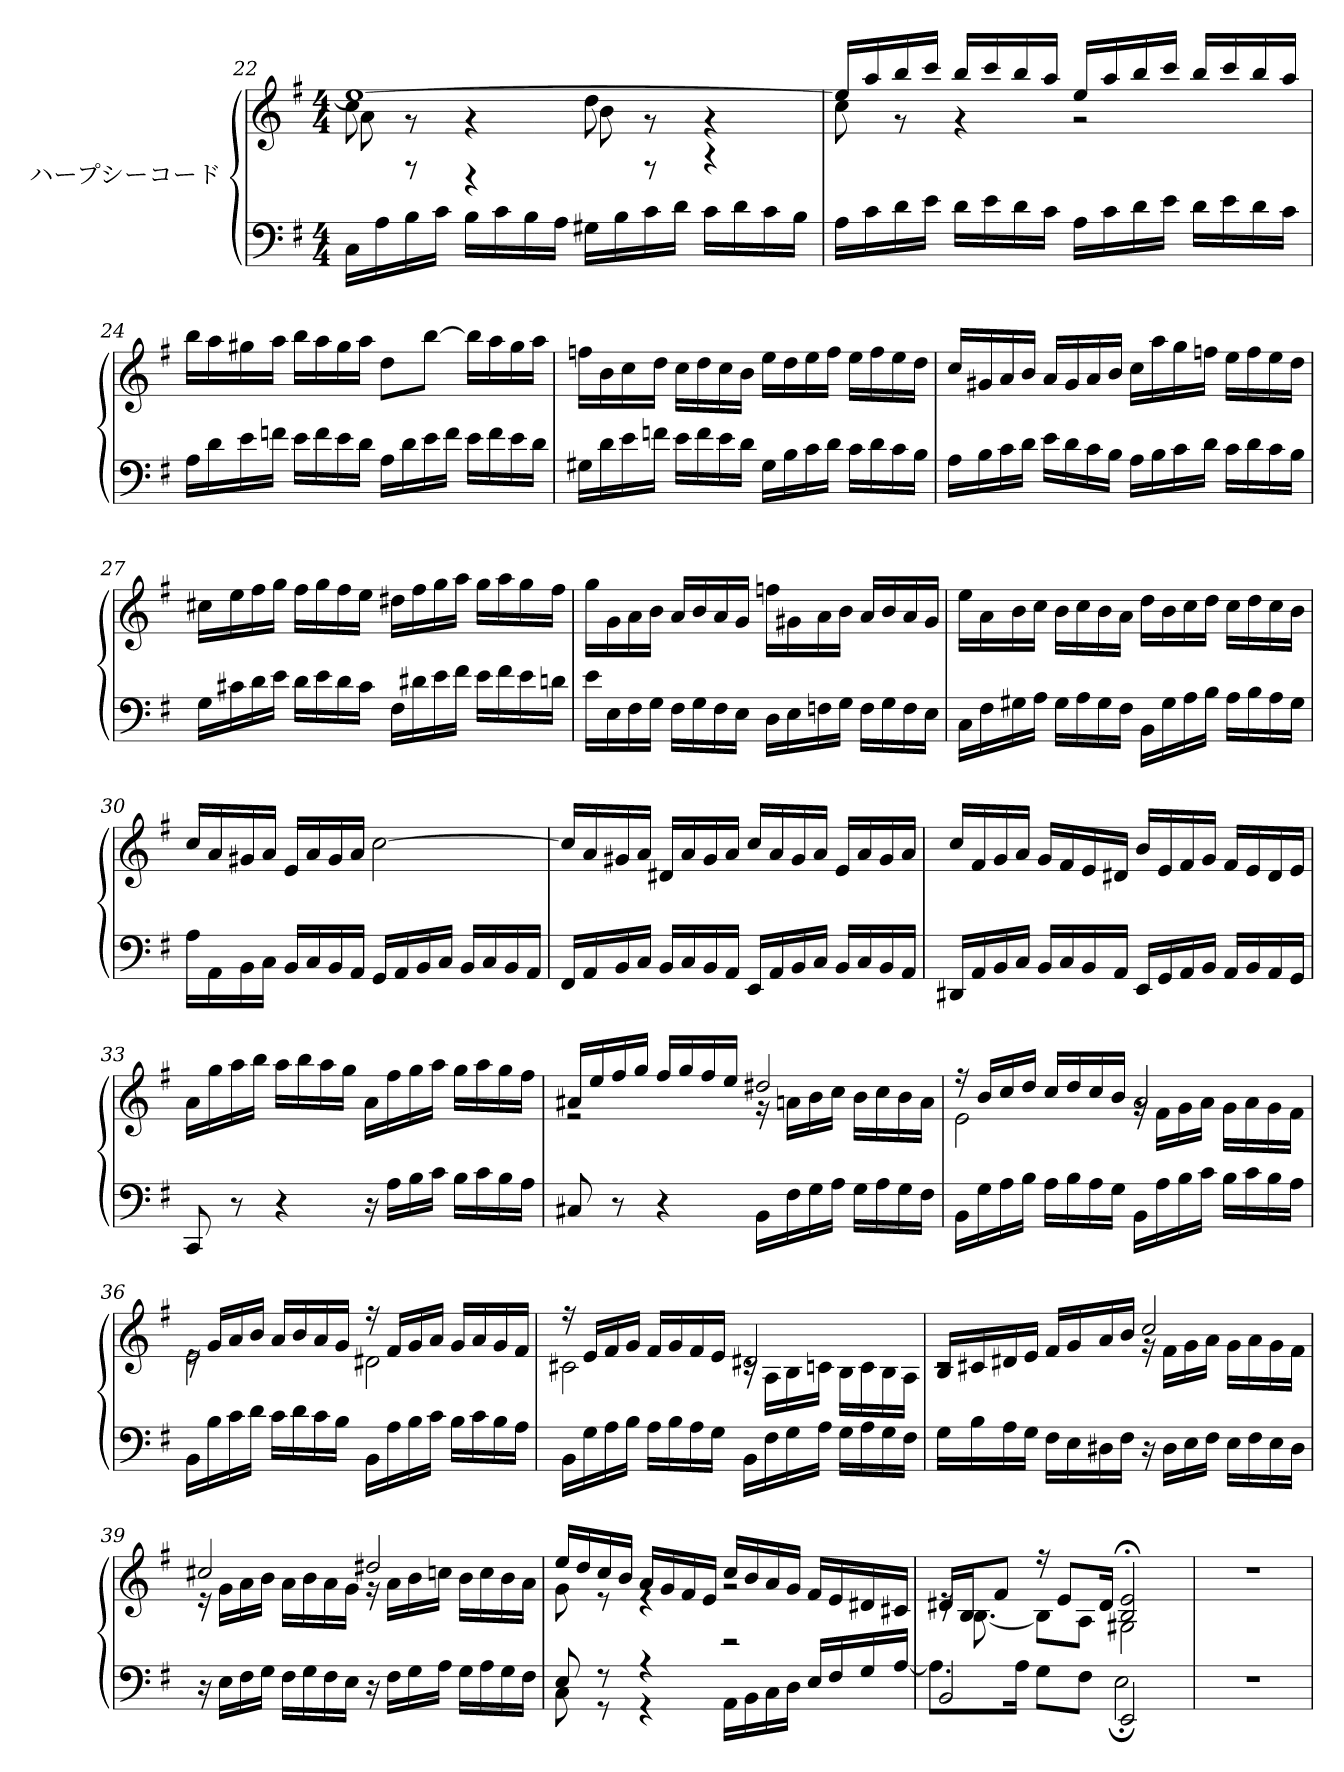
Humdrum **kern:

**kern	**kern
*part1	*part1
*staff2	*staff1
*I"ハープシーコード	*
*clefF4	*clefG2
*k[f#]	*k[f#]
*M4/4	*M4/4
=22	=22
*^	*^
*	*	*	*^
16C\LL	8ryy	1ee_	8cc\	8a\
16A\	.	.	.	.
16B\	8rdd	.	8r	4.ryy
16c\JJ	.	.	.	.
16B\LL	4rb	.	4r	.
16c\	.	.	.	.
16B\	.	.	.	.
16A\JJ	.	.	.	.
16G#X\LL	8ryy	.	8dd\	8b\
16B\	.	.	.	.
16c\	8rdd	.	8r	4.ryy
16d\JJ	.	.	.	.
16c\LL	4rff	.	4r	.
16d\	.	.	.	.
16c\	.	.	.	.
16B\JJ	.	.	.	.
*v	*v	*	*	*
*	*v	*v	*v
!!LO:LB:g=z
=23	=23
*	*MM160
*	*^
16A\LL	16ee/LL]	8cc\
16c\	16aa/	.
16d\	16bb/	8r
16e\JJ	16ccc/JJ	.
16d\LL	16bb/LL	4r
16e\	16ccc/	.
16d\	16bb/	.
16c\JJ	16aa/JJ	.
16A\LL	16ee/LL	2r
16c\	16aa/	.
16d\	16bb/	.
16e\JJ	16ccc/JJ	.
16d\LL	16bb/LL	.
16e\	16ccc/	.
16d\	16bb/	.
16c\JJ	16aa/JJ	.
*	*v	*v
=24	=24
16A\LL	16bb\LL
16d\	16aa\
16e\	16gg#X\
16fn\JJ	16aa\JJ
16e\LL	16bb\LL
16f\	16aa\
16e\	16gg#\
16d\JJ	16aa\JJ
16A\LL	8dd\L
16d\	.
16e\	[8bb\J
16f\JJ	.
16e\LL	16bb\LL]
16f\	16aa\
16e\	16gg#\
16d\JJ	16aa\JJ
!!LO:LB:g=z
=25	=25
16G#X\LL	16ffn\LL
16d\	16b\
16e\	16cc\
16fn\JJ	16dd\JJ
16e\LL	16cc\LL
16f\	16dd\
16e\	16cc\
16d\JJ	16b\JJ
16G#\LL	16ee\LL
16B\	16dd\
16c\	16ee\
16d\JJ	16ff\JJ
16c\LL	16ee\LL
16d\	16ff\
16c\	16ee\
16B\JJ	16dd\JJ
=26	=26
16A\LL	16cc/LL
16B\	16g#X/
16c\	16a/
16d\JJ	16b/JJ
16e\LL	16a/LL
16d\	16g#/
16c\	16a/
16B\JJ	16b/JJ
16A\LL	16cc\LL
16B\	16aa\
16c\	16gg\
16d\JJ	16ffn\JJ
16c\LL	16ee\LL
16d\	16ff\
16c\	16ee\
16B\JJ	16dd\JJ
!!LO:LB:g=z
=27	=27
16G\LL	16cc#X\LL
16c#X\	16ee\
16d\	16ff#\
16e\JJ	16gg\JJ
16d\LL	16ff#\LL
16e\	16gg\
16d\	16ff#\
16c#\JJ	16ee\JJ
16F#\LL	16dd#X\LL
16d#X\	16ff#\
16e\	16gg\
16f#\JJ	16aa\JJ
16e\LL	16gg\LL
16f#\	16aa\
16e\	16gg\
16dn\JJ	16ff#\JJ
=28	=28
16e\LL	16gg\LL
16E\	16g\
16F#\	16a\
16G\JJ	16b\JJ
16F#\LL	16a/LL
16G\	16b/
16F#\	16a/
16E\JJ	16g/JJ
16D\LL	16ffn\LL
16E\	16g#X\
16Fn\	16a\
16G\JJ	16b\JJ
16F\LL	16a/LL
16G\	16b/
16F\	16a/
16E\JJ	16g#/JJ
!!LO:LB:g=z
=29	=29
16C\LL	16ee\LL
16F#\	16a\
16G#X\	16b\
16A\JJ	16cc\JJ
16G#\LL	16b\LL
16A\	16cc\
16G#\	16b\
16F#\JJ	16a\JJ
16BB\LL	16dd\LL
16G#\	16b\
16A\	16cc\
16B\JJ	16dd\JJ
16A\LL	16cc\LL
16B\	16dd\
16A\	16cc\
16G#\JJ	16b\JJ
=30	=30
16A\LL	16cc/LL
16AA\	16a/
16BB\	16g#X/
16C\JJ	16a/JJ
16BB/LL	16e/LL
16C/	16a/
16BB/	16g#/
16AA/JJ	16a/JJ
16GG/LL	[2cc\
16AA/	.
16BB/	.
16C/JJ	.
16BB/LL	.
16C/	.
16BB/	.
16AA/JJ	.
!!LO:LB:g=z
=31	=31
16FF#/LL	16cc/LL]
16AA/	16a/
16BB/	16g#X/
16C/JJ	16a/JJ
16BB/LL	16d#X/LL
16C/	16a/
16BB/	16g#/
16AA/JJ	16a/JJ
16EE/LL	16cc/LL
16AA/	16a/
16BB/	16g#/
16C/JJ	16a/JJ
16BB/LL	16e/LL
16C/	16a/
16BB/	16g#/
16AA/JJ	16a/JJ
=32	=32
16DD#X/LL	16cc/LL
16AA/	16f#/
16BB/	16g/
16C/JJ	16a/JJ
16BB/LL	16g/LL
16C/	16f#/
16BB/	16e/
16AA/JJ	16d#X/JJ
16EE/LL	16b/LL
16GG/	16e/
16AA/	16f#/
16BB/JJ	16g/JJ
16AA/LL	16f#/LL
16BB/	16e/
16AA/	16d#/
16GG/JJ	16e/JJ
!!LO:PB:g=z
=33	=33
8CC/	16a\LL
.	16gg\
8r	16aa\
.	16bb\JJ
4r	16aa\LL
.	16bb\
.	16aa\
.	16gg\JJ
16r	16a\LL
16A\LL	16ff#\
16B\	16gg\
16c\JJ	16aa\JJ
16B\LL	16gg\LL
16c\	16aa\
16B\	16gg\
16A\JJ	16ff#\JJ
=34	=34
*	*^
8C#X/	16a#X/LL	2re
.	16ee/	.
8r	16ff#/	.
.	16gg/JJ	.
4r	16ff#/LL	.
.	16gg/	.
.	16ff#/	.
.	16ee/JJ	.
16BB\LL	2dd#X/	16r
16F#\	.	16an\LL
16G\	.	16b\
16A\JJ	.	16cc\JJ
16G\LL	.	16b\LL
16A\	.	16cc\
16G\	.	16b\
16F#\JJ	.	16a\JJ
!!LO:LB:g=z	!!
=35	=35	=35
16BB\LL	16r	2e\
16G\	16b/LL	.
16A\	16cc/	.
16B\JJ	16dd/JJ	.
16A\LL	16cc/LL	.
16B\	16dd/	.
16A\	16cc/	.
16G\JJ	16b/JJ	.
16BB\LL	2a/	16rg
16A\	.	16f#\LL
16B\	.	16g\
16c\JJ	.	16a\JJ
16B\LL	.	16g\LL
16c\	.	16a\
16B\	.	16g\
16A\JJ	.	16f#\JJ
=36	=36	=36
16BB\LL	16re	2e\
16B\	16g/LL	.
16c\	16a/	.
16d\JJ	16b/JJ	.
16c\LL	16a/LL	.
16d\	16b/	.
16c\	16a/	.
16B\JJ	16g/JJ	.
16BB\LL	16r	2d#X\
16A\	16f#/LL	.
16B\	16g/	.
16c\JJ	16a/JJ	.
16B\LL	16g/LL	.
16c\	16a/	.
16B\	16g/	.
16A\JJ	16f#/JJ	.
!!LO:LB:g=z	!!
=37	=37	=37
16BB\LL	16r	2c#X\
16G\	16e/LL	.
16A\	16f#/	.
16B\JJ	16g/JJ	.
16A\LL	16f#/LL	.
16B\	16g/	.
16A\	16f#/	.
16G\JJ	16e/JJ	.
16BB\LL	2d#X/	16rc
16F#\	.	16A\LL
16G\	.	16B\
16A\JJ	.	16cn\JJ
16G\LL	.	16B\LL
16A\	.	16c\
16G\	.	16B\
16F#\JJ	.	16A\JJ
=38	=38	=38
16G\LL	16B/LL	2rc
16B\	16c#X/	.
16A\	16d#X/	.
16G\JJ	16e/JJ	.
16F#\LL	16f#/LL	.
16E\	16g/	.
16D#X\	16a/	.
16F#\JJ	16b/JJ	.
16r	2cc/	16rg
16D#\LL	.	16f#\LL
16E\	.	16g\
16F#\JJ	.	16a\JJ
16E\LL	.	16g\LL
16F#\	.	16a\
16E\	.	16g\
16D#\JJ	.	16f#\JJ
!!LO:LB:g=z	!!
=39	=39	=39
16r	2cc#X/	16r
16E\LL	.	16g\LL
16F#\	.	16a\
16G\JJ	.	16b\JJ
16F#\LL	.	16a\LL
16G\	.	16b\
16F#\	.	16a\
16E\JJ	.	16g\JJ
16r	2dd#X/	16rg
16F#\LL	.	16a\LL
16G\	.	16b\
16A\JJ	.	16ccn\JJ
16G\LL	.	16b\LL
16A\	.	16cc\
16G\	.	16b\
16F#\JJ	.	16a\JJ
=40	=40	=40
*^	*	*
8E/	8C\	16ee/LL	8g\
.	.	16dd/	.
8r	8r	16cc/	8r
.	.	16b/JJ	.
4r	4r	16a/LL	4re
.	.	16g/	.
.	.	16f#/	.
.	.	16e/JJ	.
2r	16AA\LL	16cc/LL	2rg
.	16BB\	16b/	.
.	16C\	16a/	.
.	16D\JJ	16g/JJ	.
.	16E/LL	16f#/LL	.
.	16F#/	16e/	.
.	16G/	16d#X/	.
.	[16A/JJ	16c#X/JJ	.
!!LO:LB:g=z	!!
=41	=41	=41	=41
2BB/	8.A\L]	16d#X/LL	16re
.	.	16B/J	[8.B\
.	.	8f#/J	.
.	16A\Jk	.	.
.	8G\L	16r	8B\L]
.	.	8e/L	.
.	8F#\J	.	8A\J
.	.	16d#/Jk	.
2EE/	2E;\	2B/;< 2e/;<	2G#X\
*v	*v	*	*
*	*v	*v
=42	=42
1r	1r
=	=
*-	*-
